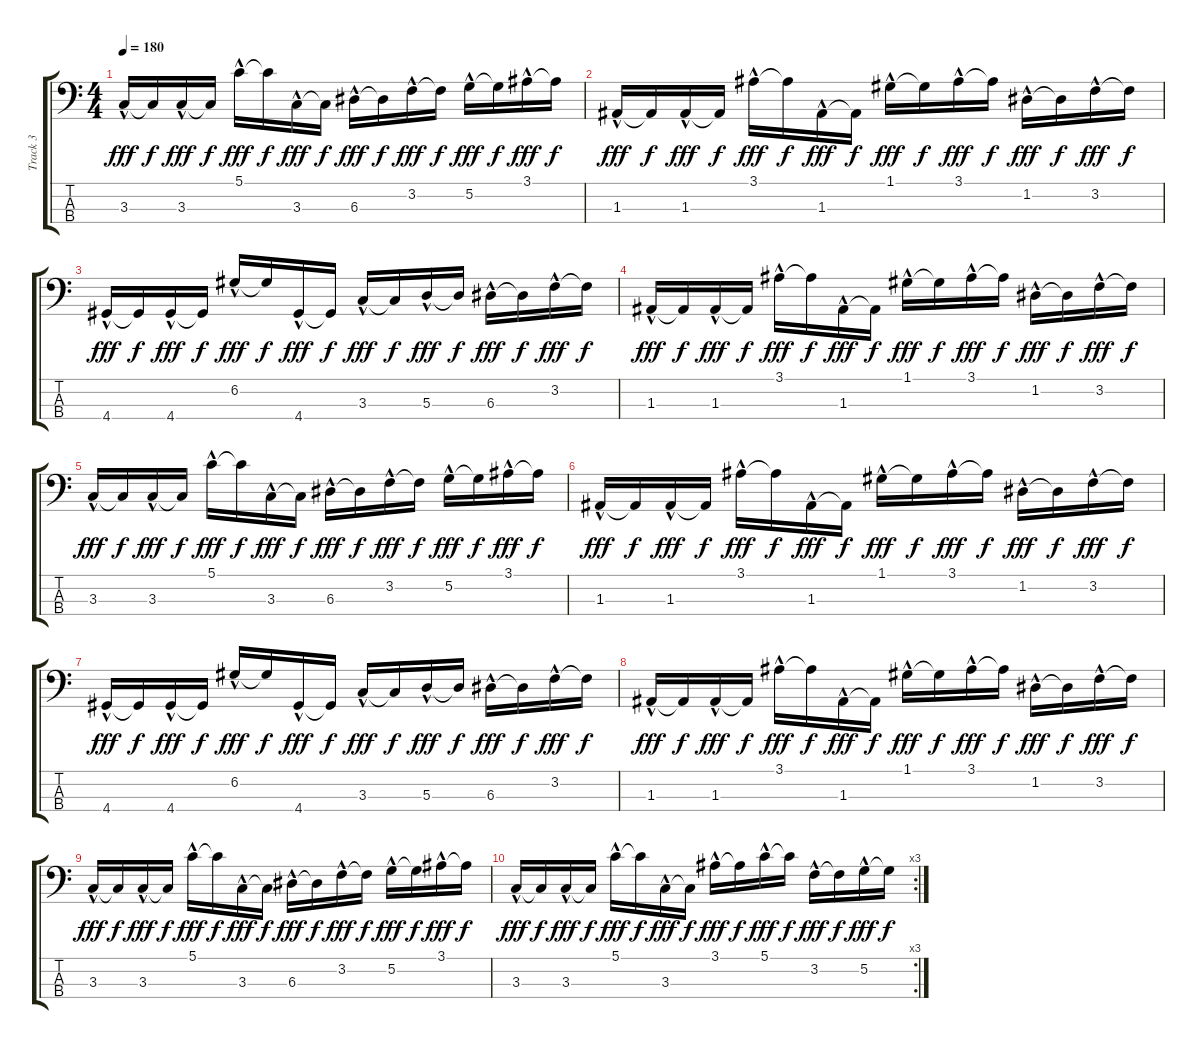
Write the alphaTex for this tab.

\track ("Track 3" "Track 3") {instrument slapbass2}
\staff {score tabs}
\tuning (G2 D2 A1 E1) {hide}
\ts (4 4)
\tempo 180
\clef f4
\ks c
3.3{hac}.16{dy fff} 3.3{t}.16{dy f} 3.3{hac}.16{dy fff} 3.3{t}.16{dy f} 5.1{hac}.16{dy fff} 5.1{t}.16{dy f} 3.3{hac}.16{dy fff} 3.3{t}.16{dy f} 6.3{hac}.16{dy fff} 6.3{t}.16{dy f} 3.2{hac}.16{dy fff} 3.2{t}.16{dy f} 5.2{hac}.16{dy fff} 5.2{t}.16{dy f} 3.1{hac}.16{dy fff} 3.1{t}.16{dy f} |
1.3{hac}.16{dy fff} 1.3{t}.16{dy f} 1.3{hac}.16{dy fff} 1.3{t}.16{dy f} 3.1{hac}.16{dy fff} 3.1{t}.16{dy f} 1.3{hac}.16{dy fff} 1.3{t}.16{dy f} 1.1{hac}.16{dy fff} 1.1{t}.16{dy f} 3.1{hac}.16{dy fff} 3.1{t}.16{dy f} 1.2{hac}.16{dy fff} 1.2{t}.16{dy f} 3.2{hac}.16{dy fff} 3.2{t}.16{dy f} |
4.4{hac}.16{dy fff} 4.4{t}.16{dy f} 4.4{hac}.16{dy fff} 4.4{t}.16{dy f} 6.2{hac}.16{dy fff} 6.2{t}.16{dy f} 4.4{hac}.16{dy fff} 4.4{t}.16{dy f} 3.3{hac}.16{dy fff} 3.3{t}.16{dy f} 5.3{hac}.16{dy fff} 5.3{t}.16{dy f} 6.3{hac}.16{dy fff} 6.3{t}.16{dy f} 3.2{hac}.16{dy fff} 3.2{t}.16{dy f} |
1.3{hac}.16{dy fff} 1.3{t}.16{dy f} 1.3{hac}.16{dy fff} 1.3{t}.16{dy f} 3.1{hac}.16{dy fff} 3.1{t}.16{dy f} 1.3{hac}.16{dy fff} 1.3{t}.16{dy f} 1.1{hac}.16{dy fff} 1.1{t}.16{dy f} 3.1{hac}.16{dy fff} 3.1{t}.16{dy f} 1.2{hac}.16{dy fff} 1.2{t}.16{dy f} 3.2{hac}.16{dy fff} 3.2{t}.16{dy f} |
3.3{hac}.16{dy fff} 3.3{t}.16{dy f} 3.3{hac}.16{dy fff} 3.3{t}.16{dy f} 5.1{hac}.16{dy fff} 5.1{t}.16{dy f} 3.3{hac}.16{dy fff} 3.3{t}.16{dy f} 6.3{hac}.16{dy fff} 6.3{t}.16{dy f} 3.2{hac}.16{dy fff} 3.2{t}.16{dy f} 5.2{hac}.16{dy fff} 5.2{t}.16{dy f} 3.1{hac}.16{dy fff} 3.1{t}.16{dy f} |
1.3{hac}.16{dy fff} 1.3{t}.16{dy f} 1.3{hac}.16{dy fff} 1.3{t}.16{dy f} 3.1{hac}.16{dy fff} 3.1{t}.16{dy f} 1.3{hac}.16{dy fff} 1.3{t}.16{dy f} 1.1{hac}.16{dy fff} 1.1{t}.16{dy f} 3.1{hac}.16{dy fff} 3.1{t}.16{dy f} 1.2{hac}.16{dy fff} 1.2{t}.16{dy f} 3.2{hac}.16{dy fff} 3.2{t}.16{dy f} |
4.4{hac}.16{dy fff} 4.4{t}.16{dy f} 4.4{hac}.16{dy fff} 4.4{t}.16{dy f} 6.2{hac}.16{dy fff} 6.2{t}.16{dy f} 4.4{hac}.16{dy fff} 4.4{t}.16{dy f} 3.3{hac}.16{dy fff} 3.3{t}.16{dy f} 5.3{hac}.16{dy fff} 5.3{t}.16{dy f} 6.3{hac}.16{dy fff} 6.3{t}.16{dy f} 3.2{hac}.16{dy fff} 3.2{t}.16{dy f} |
1.3{hac}.16{dy fff} 1.3{t}.16{dy f} 1.3{hac}.16{dy fff} 1.3{t}.16{dy f} 3.1{hac}.16{dy fff} 3.1{t}.16{dy f} 1.3{hac}.16{dy fff} 1.3{t}.16{dy f} 1.1{hac}.16{dy fff} 1.1{t}.16{dy f} 3.1{hac}.16{dy fff} 3.1{t}.16{dy f} 1.2{hac}.16{dy fff} 1.2{t}.16{dy f} 3.2{hac}.16{dy fff} 3.2{t}.16{dy f} |
3.3{hac}.16{dy fff} 3.3{t}.16{dy f} 3.3{hac}.16{dy fff} 3.3{t}.16{dy f} 5.1{hac}.16{dy fff} 5.1{t}.16{dy f} 3.3{hac}.16{dy fff} 3.3{t}.16{dy f} 6.3{hac}.16{dy fff} 6.3{t}.16{dy f} 3.2{hac}.16{dy fff} 3.2{t}.16{dy f} 5.2{hac}.16{dy fff} 5.2{t}.16{dy f} 3.1{hac}.16{dy fff} 3.1{t}.16{dy f} |
\rc 3
3.3{hac}.16{dy fff} 3.3{t}.16{dy f} 3.3{hac}.16{dy fff} 3.3{t}.16{dy f} 5.1{hac}.16{dy fff} 5.1{t}.16{dy f} 3.3{hac}.16{dy fff} 3.3{t}.16{dy f} 3.1{hac}.16{dy fff} 3.1{t}.16{dy f} 5.1{hac}.16{dy fff} 5.1{t}.16{dy f} 3.2{hac}.16{dy fff} 3.2{t}.16{dy f} 5.2{hac}.16{dy fff} 5.2{t}.16{dy f}
